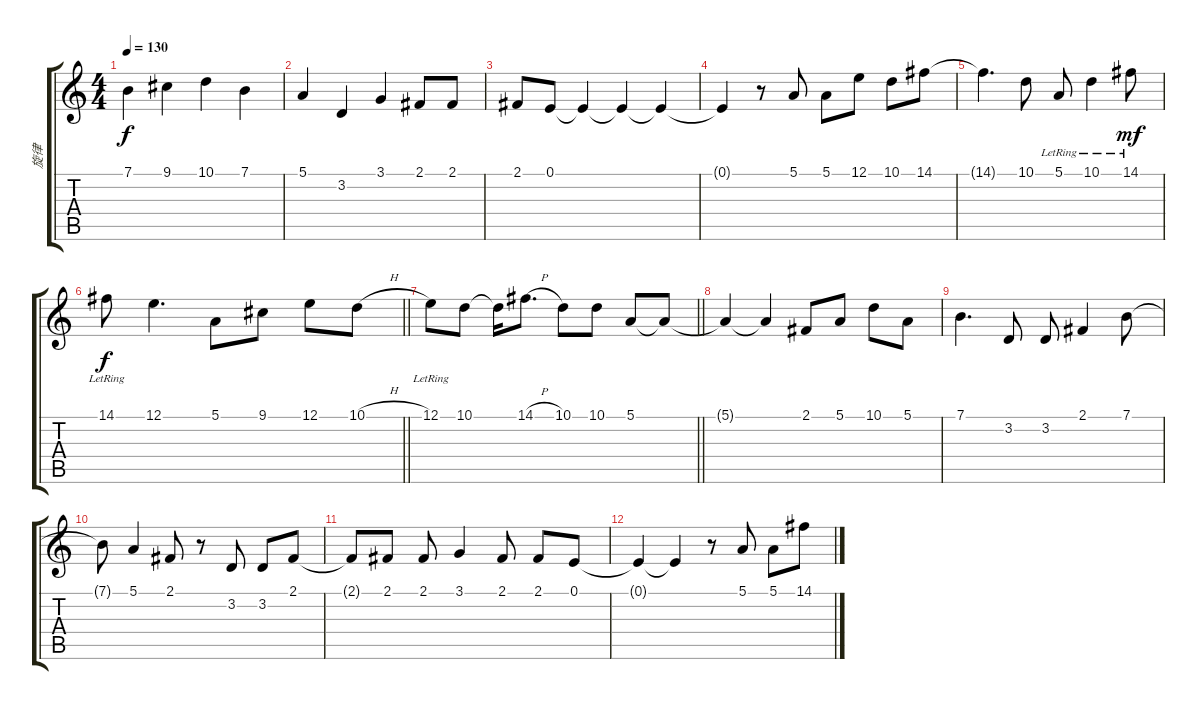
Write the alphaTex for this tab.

\track ("旋律" "旋律") {instrument baritonesax}
\staff {score tabs}
\tuning (E4 B3 G3 D3 A2 E2) {hide}
\ts (4 4)
\tempo 130
\clef g2
\ks c
7.1.4{dy f} 9.1.4 10.1.4 7.1.4 |
5.1.4 3.2.4 3.1.4 2.1.8 2.1.8 |
2.1.8 0.1.8 0.1{t}.4 0.1{t}.4 0.1{t}.4 |
0.1{t}.4 r.8 5.1.8 5.1.8 12.1.8 10.1.8 14.1.8 |
14.1{t}.4{d} 10.1.8 5.1{lr}.8 10.1{lr}.4 14.1{lr}.8{dy mf} |
\barLineRight lightlight
14.1{lr}.8{dy f} 12.1.4{d} 5.1.8 9.1.8 12.1.8 10.1{h}.8 |
\section ("" "")
\barLineRight lightlight
12.1{lr}.8 10.1.8 10.1{t}.16 14.1{h}.8{d} 10.1.8 10.1.8 5.1.8 5.1{t}.8 |
\section ("" "")
5.1{t}.4 5.1{t}.4 2.1.8 5.1.8 10.1.8 5.1.8 |
7.1.4{d} 3.2.8 3.2.8 2.1.4 7.1.8 |
7.1{t}.8 5.1.4 2.1.8 r.8 3.2.8 3.2.8 2.1.8 |
2.1{t}.8 2.1.8 2.1.8 3.1.4 2.1.8 2.1.8 0.1.8 |
0.1{t}.4 0.1{t}.4 r.8 5.1.8 5.1.8 14.1.8
